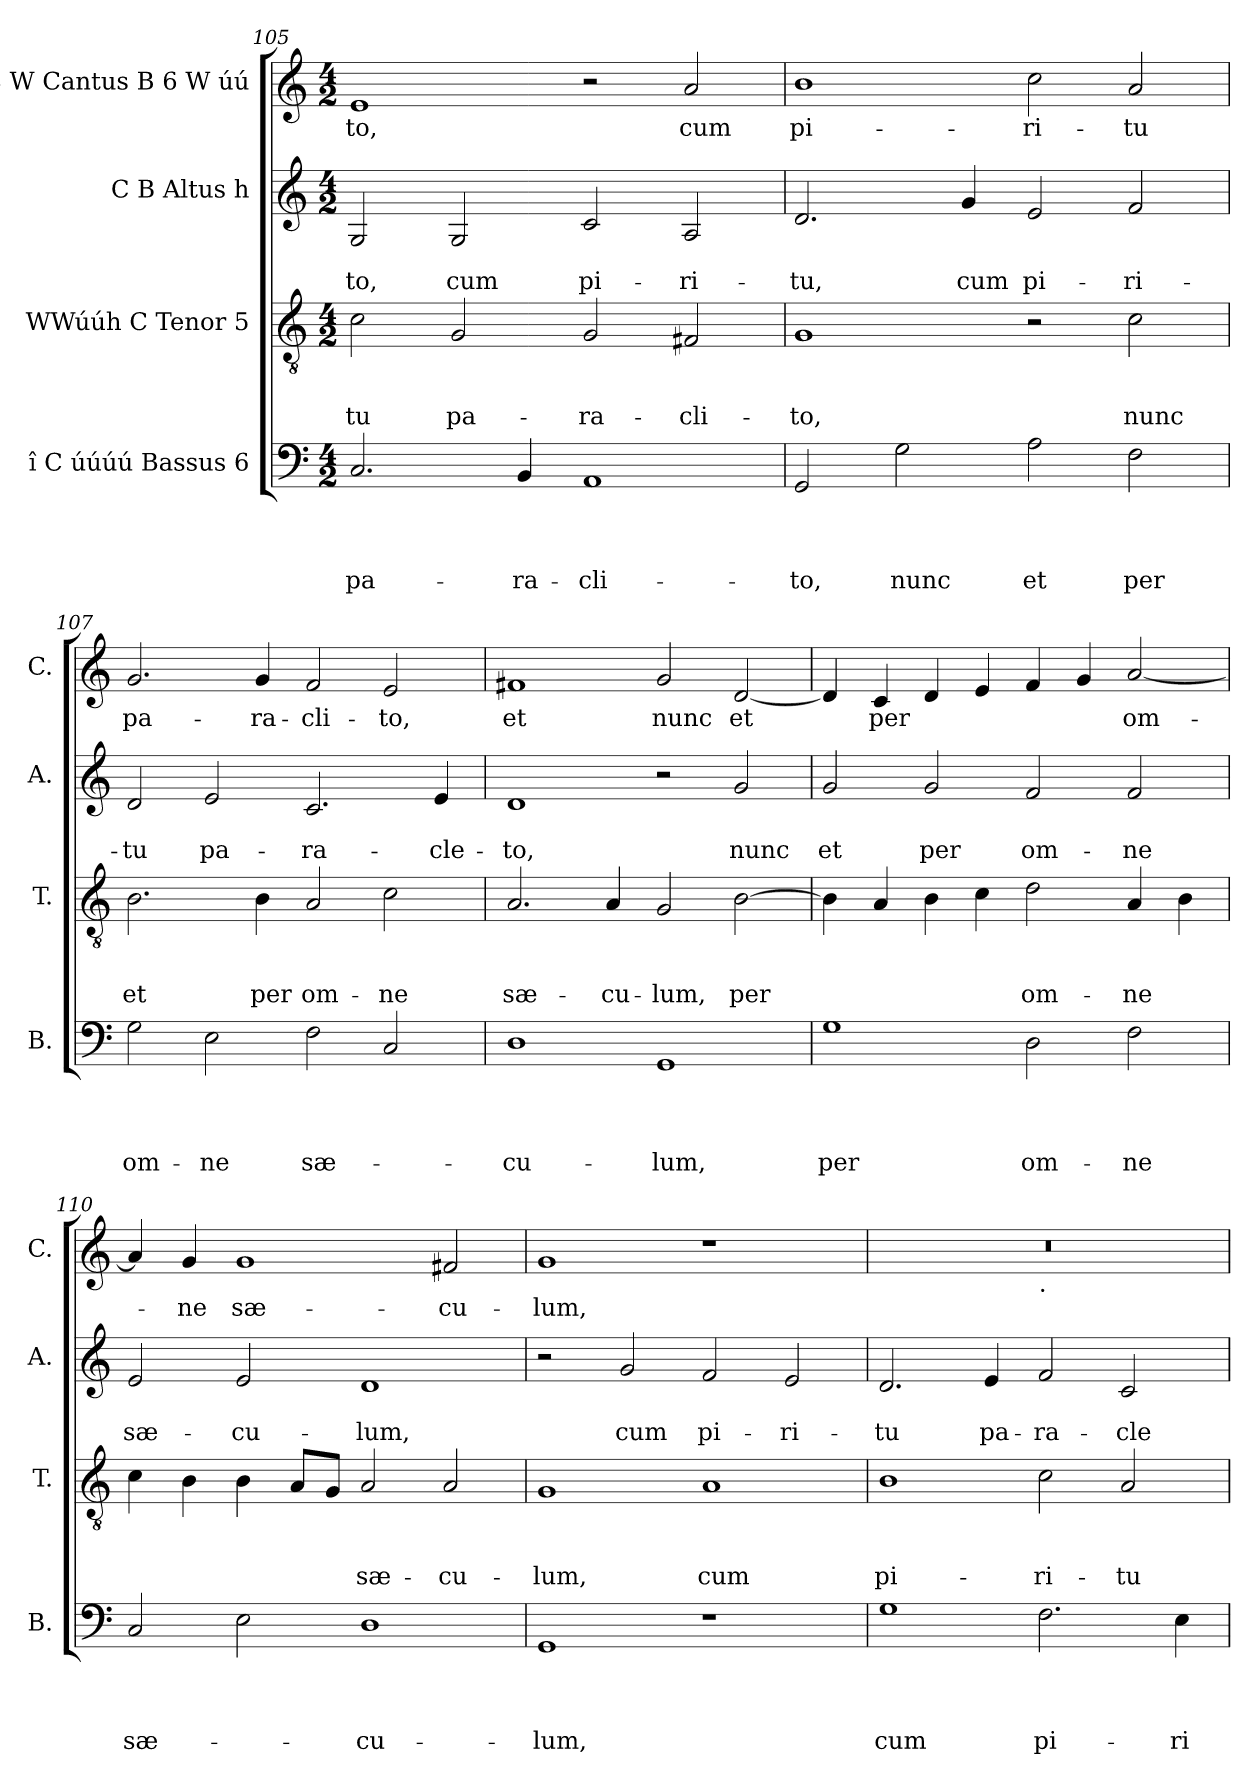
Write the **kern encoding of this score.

**kern	**text	**text	**text	**text	**kern	**text	**text	**text	**kern	**text	**text	**kern	**text
*part4	*part4	*part4	*part4	*part4	*part3	*part3	*part3	*part3	*part2	*part2	*part2	*part1	*part1
*staff4	*staff4	*staff4	*staff4	*staff4	*staff3	*staff3	*staff3	*staff3	*staff2	*staff2	*staff2	*staff1	*staff1
*I"î C úúúú Bassus 6	*	*	*	*	*I"WWúúh C Tenor 5	*	*	*	*I"C B Altus h	*	*	*I"C W Cantus B 6 W úú	*
*I'B.	*	*	*	*	*I'T.	*	*	*	*I'A.	*	*	*I'C.	*
*clefF4	*	*	*	*	*clefGv2	*	*	*	*clefG2	*	*	*clefG2	*
*k[]	*	*	*	*	*k[]	*	*	*	*k[]	*	*	*k[]	*
*C:	*	*	*	*	*C:	*	*	*	*C:	*	*	*C:	*
*M4/2	*	*	*	*	*M4/2	*	*	*	*M4/2	*	*	*M4/2	*
=105	=105	=105	=105	=105	=105	=105	=105	=105	=105	=105	=105	=105	=105
!	!	!	!	!LO:LY:b	!	!	!	!LO:LY:b	!	!	!LO:LY:b	!	!LO:LY:b
2.C/	.	.	.	pa-	2c\	.	.	-tu	2G/	.	-to,	1e	-to,
!	!	!	!	!	!	!	!	!LO:LY:b	!	!	!LO:LY:b	!	!
.	.	.	.	.	2G/	.	.	pa-	2G/	.	cum	.	.
!	!	!	!	!LO:LY:b	!	!	!	!	!	!	!	!	!
4BB/	.	.	.	-ra-	.	.	.	.	.	.	.	.	.
!	!	!	!	!LO:LY:b	!	!	!	!LO:LY:b	!	!	!LO:LY:b	!	!
1AA	.	.	.	-cli-	2G/	.	.	-ra-	2c/	.	pi-	2r	.
!	!	!	!	!	!	!	!	!LO:LY:b	!	!	!LO:LY:b	!	!LO:LY:b
.	.	.	.	.	2F#X/	.	.	-cli-	2A/	.	-ri-	2a/	cum
!!LO:PB:g=z
=106	=106	=106	=106	=106	=106	=106	=106	=106	=106	=106	=106	=106	=106
!	!	!	!	!LO:LY:b	!	!	!	!LO:LY:b	!	!	!LO:LY:b	!	!LO:LY:b
2GG/	.	.	.	-to,	1G	.	.	-to,	2.d/	.	-tu,	1b	pi-
!	!	!	!	!LO:LY:b	!	!	!	!	!	!	!	!	!
2G\	.	.	.	nunc	.	.	.	.	.	.	.	.	.
!	!	!	!	!	!	!	!	!	!	!	!LO:LY:b	!	!
.	.	.	.	.	.	.	.	.	4g/	.	cum	.	.
!	!	!	!	!LO:LY:b	!	!	!	!	!	!	!LO:LY:b	!	!LO:LY:b
2A\	.	.	.	et	2r	.	.	.	2e/	.	pi-	2cc\	-ri-
!	!	!	!	!LO:LY:b	!	!	!	!LO:LY:b	!	!	!LO:LY:b	!	!LO:LY:b
2F\	.	.	.	per	2c\	.	.	nunc	2f/	.	-ri-	2a/	-tu
=107	=107	=107	=107	=107	=107	=107	=107	=107	=107	=107	=107	=107	=107
!	!	!	!	!LO:LY:b	!	!	!	!LO:LY:b	!	!	!LO:LY:b	!	!LO:LY:b
2G\	.	.	.	om-	2.B\	.	.	et	2d/	.	-tu	2.g/	pa-
!	!	!	!	!LO:LY:b	!	!	!	!	!	!	!LO:LY:b	!	!
2E\	.	.	.	-ne	.	.	.	.	2e/	.	pa-	.	.
!	!	!	!	!	!	!	!	!LO:LY:b	!	!	!	!	!LO:LY:b
.	.	.	.	.	4B\	.	.	per	.	.	.	4g/	-ra-
!	!	!	!	!LO:LY:b	!	!	!	!LO:LY:b	!	!	!LO:LY:b	!	!LO:LY:b
2F\	.	.	.	sæ-	2A/	.	.	om-	2.c/	.	-ra-	2f/	-cli-
!	!	!	!	!	!	!	!	!LO:LY:b	!	!	!	!	!LO:LY:b
2C/	.	.	.	.	2c\	.	.	-ne	.	.	.	2e/	-to,
!	!	!	!	!	!	!	!	!	!	!	!LO:LY:b	!	!
.	.	.	.	.	.	.	.	.	4e/	.	-cle-	.	.
=108	=108	=108	=108	=108	=108	=108	=108	=108	=108	=108	=108	=108	=108
!	!	!	!	!LO:LY:b	!	!	!	!LO:LY:b	!	!	!LO:LY:b	!	!LO:LY:b
1D	.	.	.	-cu-	2.A/	.	.	sæ-	1d	.	-to,	1f#X	et
!	!	!	!	!	!	!	!	!LO:LY:b	!	!	!	!	!
.	.	.	.	.	4A/	.	.	-cu-	.	.	.	.	.
!	!	!	!	!LO:LY:b	!	!	!	!LO:LY:b	!	!	!	!	!LO:LY:b
1GG	.	.	.	-lum,	2G/	.	.	-lum,	2r	.	.	2g/	nunc
!	!	!	!	!	!	!	!	!LO:LY:b	!	!	!LO:LY:b	!	!LO:LY:b
.	.	.	.	.	[>2B\	.	.	per	2g/	.	nunc	[<2d/	et
=109	=109	=109	=109	=109	=109	=109	=109	=109	=109	=109	=109	=109	=109
!	!	!	!	!LO:LY:b	!	!	!	!	!	!	!LO:LY:b	!	!
1G	.	.	.	per	4B\]	.	.	.	2g/	.	et	4d/]	.
!	!	!	!	!	!	!	!	!	!	!	!	!	!LO:LY:b
.	.	.	.	.	4A/	.	.	.	.	.	.	4c/	per
!	!	!	!	!	!	!	!	!	!	!	!LO:LY:b	!	!
.	.	.	.	.	4B\	.	.	.	2g/	.	per	4d/	.
.	.	.	.	.	4c\	.	.	.	.	.	.	4e/	.
!	!	!	!	!LO:LY:b	!	!	!	!LO:LY:b	!	!	!LO:LY:b	!	!
2D\	.	.	.	om-	2d\	.	.	om-	2f/	.	om-	4f/	.
.	.	.	.	.	.	.	.	.	.	.	.	4g/	.
!	!	!	!	!LO:LY:b	!	!	!	!LO:LY:b	!	!	!LO:LY:b	!	!LO:LY:b
2F\	.	.	.	-ne	4A/	.	.	-ne	2f/	.	-ne	[<2a/	om-
.	.	.	.	.	4B\	.	.	.	.	.	.	.	.
=110	=110	=110	=110	=110	=110	=110	=110	=110	=110	=110	=110	=110	=110
!	!	!	!	!LO:LY:b	!	!	!	!	!	!	!LO:LY:b	!	!
2C/	.	.	.	sæ-	4c\	.	.	.	2e/	.	sæ-	4a/]	.
!	!	!	!	!	!	!	!	!	!	!	!	!	!LO:LY:b
.	.	.	.	.	4B\	.	.	.	.	.	.	4g/	-ne
!	!	!	!	!	!	!	!	!	!	!	!LO:LY:b	!	!LO:LY:b
2E\	.	.	.	.	4B\	.	.	.	2e/	.	-cu-	1g	sæ-
.	.	.	.	.	8A/L	.	.	.	.	.	.	.	.
.	.	.	.	.	8G/J	.	.	.	.	.	.	.	.
!	!	!	!	!LO:LY:b	!	!	!	!LO:LY:b	!	!	!LO:LY:b	!	!
1D	.	.	.	-cu-	2A/	.	.	sæ-	1d	.	-lum,	.	.
!	!	!	!	!	!	!	!	!LO:LY:b	!	!	!	!	!LO:LY:b
.	.	.	.	.	2A/	.	.	-cu-	.	.	.	2f#X/	-cu-
!!LO:LB:g=z
=111	=111	=111	=111	=111	=111	=111	=111	=111	=111	=111	=111	=111	=111
!	!	!	!	!LO:LY:b	!	!	!	!LO:LY:b	!	!	!	!	!LO:LY:b
1GG	.	.	.	-lum,	1G	.	.	-lum,	2r	.	.	1g	-lum,
!	!	!	!	!	!	!	!	!	!	!	!LO:LY:b	!	!
.	.	.	.	.	.	.	.	.	2g/	.	cum	.	.
!	!	!	!	!	!	!	!	!LO:LY:b	!	!	!LO:LY:b	!	!
1r	.	.	.	.	1A	.	.	cum	2f/	.	pi-	1r	.
!	!	!	!	!	!	!	!	!	!	!	!LO:LY:b	!	!
.	.	.	.	.	.	.	.	.	2e/	.	-ri-	.	.
=112	=112	=112	=112	=112	=112	=112	=112	=112	=112	=112	=112	=112	=112
!	!	!	!	!LO:LY:b	!	!	!	!LO:LY:b	!	!	!LO:LY:b	!	!
*	*	*	*	*	*	*	*	*	*	*	*	*^	*
1G	.	.	.	cum	1B	.	.	pi-	2.d/	.	-tu	0r	1ryy	.
!	!	!	!	!	!	!	!	!	!	!	!LO:LY:b	!	!	!
.	.	.	.	.	.	.	.	.	4e/	.	pa-	.	.	.
!	!	!	!	!	!	!	!	!	!	!	!	!	!LO:TX:b:t=.	!
!	!	!	!	!LO:LY:b	!	!	!	!LO:LY:b	!	!	!LO:LY:b	!	!	!
2.F\	.	.	.	pi-	2c\	.	.	-ri-	2f/	.	-ra-	.	1ryy	.
!	!	!	!	!	!	!	!	!LO:LY:b	!	!	!LO:LY:b	!	!	!
.	.	.	.	.	2A/	.	.	-tu	2c/	.	-cle-	.	.	.
!	!	!	!	!LO:LY:b	!	!	!	!	!	!	!	!	!	!
4E\	.	.	.	-ri-	.	.	.	.	.	.	.	.	.	.
*	*	*	*	*	*	*	*	*	*	*	*	*v	*v	*
=	=	=	=	=	=	=	=	=	=	=	=	=	=
*-	*-	*-	*-	*-	*-	*-	*-	*-	*-	*-	*-	*-	*-
